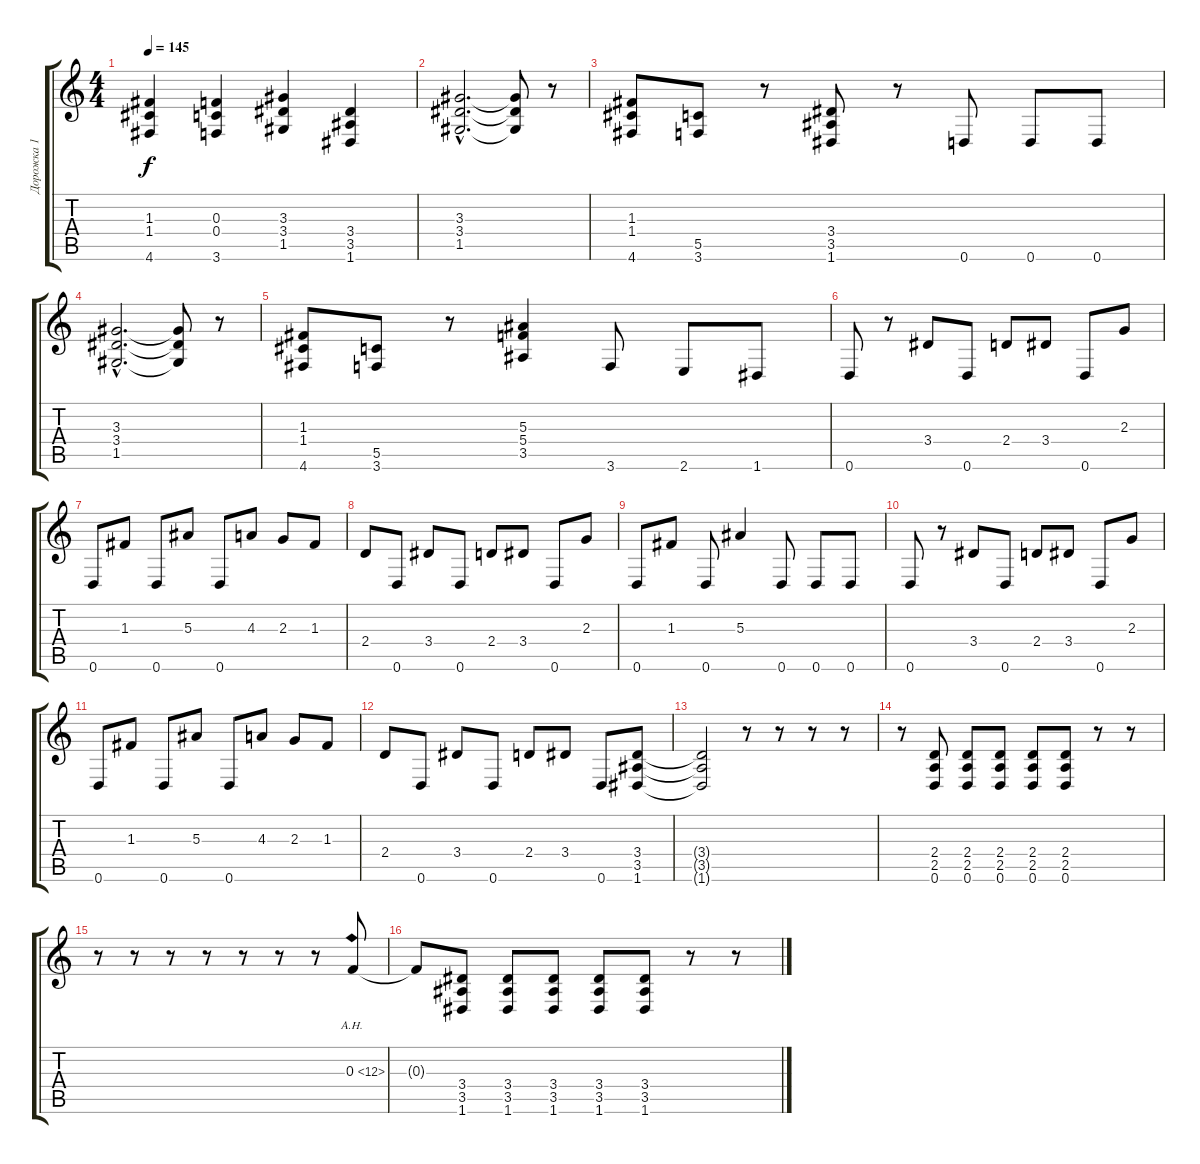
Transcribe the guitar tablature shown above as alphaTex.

\track ("Дорожка 1" "Дорожка 1") {instrument distortionguitar}
\staff {score tabs}
\tuning (D4 A3 F3 C3 G2 D2) {hide}
\ts (4 4)
\tempo 145
\clef g2
\ks c
(1.3 1.4 4.6).4{dy f balance 8} (0.3 0.4 3.6).4 (3.3 3.4 1.5).4 (3.4 3.5 1.6).4 |
(3.3{hac} 3.4{hac} 1.5{hac}).2{d} (3.3{t} 3.4{t} 1.5{t}).8 r.8 |
(1.3 1.4 4.6).8 (5.5 3.6).8 r.8 (3.4 3.5 1.6).8 r.8 0.6.8 0.6.8 0.6.8 |
(3.3{hac} 3.4{hac} 1.5{hac}).2{d} (3.3{t} 3.4{t} 1.5{t}).8 r.8 |
(1.3 1.4 4.6).8 (5.5 3.6).8 r.8 (5.3 5.4 3.5).4 3.6.8 2.6.8 1.6.8 |
0.6.8 r.8 3.4.8 0.6.8 2.4.8 3.4.8 0.6.8 2.3.8 |
0.6.8 1.3.8 0.6.8 5.3.8 0.6.8 4.3.8 2.3.8 1.3.8 |
2.4.8 0.6.8 3.4.8 0.6.8 2.4.8 3.4.8 0.6.8 2.3.8 |
0.6.8 1.3.8 0.6.8 5.3.4 0.6.8 0.6.8 0.6.8 |
0.6.8 r.8 3.4.8 0.6.8 2.4.8 3.4.8 0.6.8 2.3.8 |
0.6.8 1.3.8 0.6.8 5.3.8 0.6.8 4.3.8 2.3.8 1.3.8 |
2.4.8 0.6.8 3.4.8 0.6.8 2.4.8 3.4.8 0.6.8 (3.4 3.5 1.6).8 |
(3.4{t} 3.5{t} 1.6{t}).2 r.8 r.8 r.8 r.8 |
r.8{balance 1} (2.4 2.5 0.6).8 (2.4 2.5 0.6).8 (2.4 2.5 0.6).8 (2.4 2.5 0.6).8 (2.4 2.5 0.6).8 r.8 r.8 |
r.8 r.8 r.8 r.8 r.8 r.8 r.8 0.3{ah 12}.8 |
0.3{t}.8 (3.4 3.5 1.6).8 (3.4 3.5 1.6).8 (3.4 3.5 1.6).8 (3.4 3.5 1.6).8 (3.4 3.5 1.6).8 r.8 r.8
